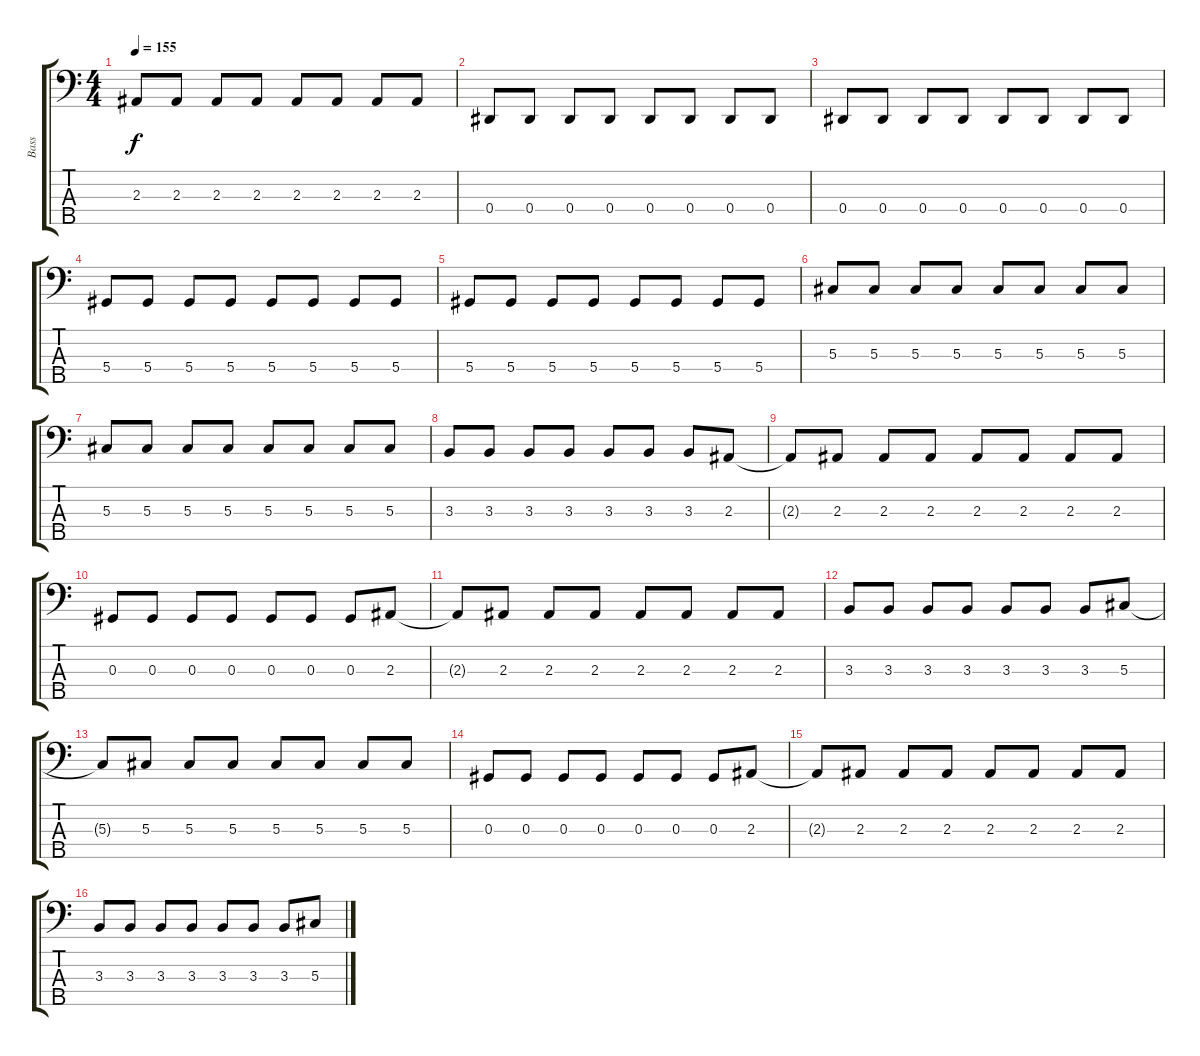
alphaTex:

\track ("Bass" "Bass") {instrument electricbasspick}
\staff {score tabs}
\tuning (Gb2 Db2 Ab1 Eb1 Bb0) {hide}
\ts (4 4)
\tempo 155
\clef f4
\ks c
2.3{t}.8{dy f} 2.3.8 2.3.8 2.3.8 2.3.8 2.3.8 2.3.8 2.3.8 |
0.4.8 0.4.8 0.4.8 0.4.8 0.4.8 0.4.8 0.4.8 0.4.8 |
0.4.8 0.4.8 0.4.8 0.4.8 0.4.8 0.4.8 0.4.8 0.4.8 |
5.4.8 5.4.8 5.4.8 5.4.8 5.4.8 5.4.8 5.4.8 5.4.8 |
5.4.8 5.4.8 5.4.8 5.4.8 5.4.8 5.4.8 5.4.8 5.4.8 |
5.3.8 5.3.8 5.3.8 5.3.8 5.3.8 5.3.8 5.3.8 5.3.8 |
5.3.8 5.3.8 5.3.8 5.3.8 5.3.8 5.3.8 5.3.8 5.3.8 |
3.3.8 3.3.8 3.3.8 3.3.8 3.3.8 3.3.8 3.3.8 2.3.8 |
2.3{t}.8 2.3.8 2.3.8 2.3.8 2.3.8 2.3.8 2.3.8 2.3.8 |
0.3.8 0.3.8 0.3.8 0.3.8 0.3.8 0.3.8 0.3.8 2.3.8 |
2.3{t}.8 2.3.8 2.3.8 2.3.8 2.3.8 2.3.8 2.3.8 2.3.8 |
3.3.8 3.3.8 3.3.8 3.3.8 3.3.8 3.3.8 3.3.8 5.3.8 |
5.3{t}.8 5.3.8 5.3.8 5.3.8 5.3.8 5.3.8 5.3.8 5.3.8 |
0.3.8 0.3.8 0.3.8 0.3.8 0.3.8 0.3.8 0.3.8 2.3.8 |
2.3{t}.8 2.3.8 2.3.8 2.3.8 2.3.8 2.3.8 2.3.8 2.3.8 |
3.3.8 3.3.8 3.3.8 3.3.8 3.3.8 3.3.8 3.3.8 5.3.8
